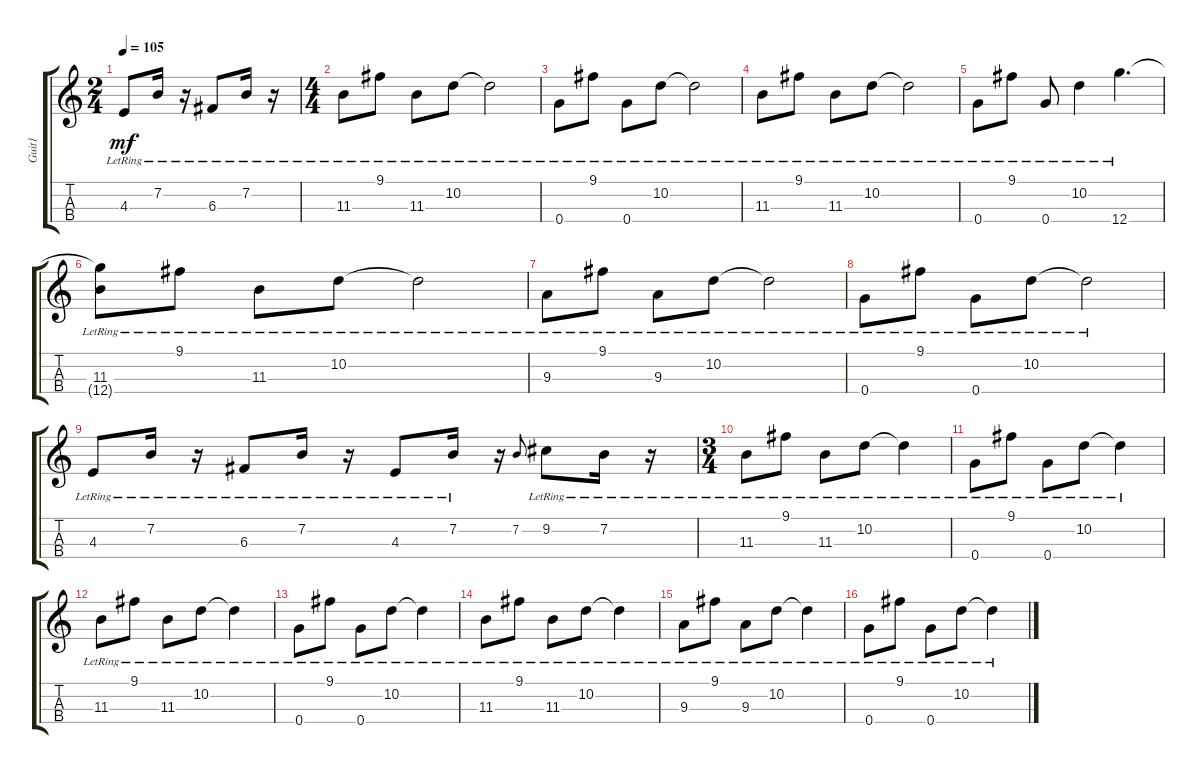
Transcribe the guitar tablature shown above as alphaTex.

\track ("Guit1" "Guit1") {instrument shamisen}
\staff {score tabs}
\tuning (A4 E4 C4 G4) {hide}
\ts (2 4)
\tempo 105
\clef g2
\ks c
4.3{lr}.8{dy mf} 7.2{lr}.16 r.16 6.3{lr}.8 7.2{lr}.16 r.16 |
\ts (4 4)
11.3{lr}.8 9.1{lr}.8 11.3{lr}.8 10.2{lr}.8 10.2{lr t}.2 |
0.4{lr}.8 9.1{lr}.8 0.4{lr}.8 10.2{lr}.8 10.2{lr t}.2 |
11.3{lr}.8 9.1{lr}.8 11.3{lr}.8 10.2{lr}.8 10.2{lr t}.2 |
0.4{lr}.8 9.1{lr}.8 0.4{lr}.8 10.2{lr}.4 12.4{lr}.4{d} |
(11.3{lr} 12.4{lr t}).8 9.1{lr}.8 11.3{lr}.8 10.2{lr}.8 10.2{lr t}.2 |
9.3{lr}.8 9.1{lr}.8 9.3{lr}.8 10.2{lr}.8 10.2{lr t}.2 |
0.4{lr}.8 9.1{lr}.8 0.4{lr}.8 10.2{lr}.8 10.2{lr t}.2 |
4.3{lr}.8 7.2{lr}.16 r.16 6.3{lr}.8 7.2{lr}.16 r.16 4.3{lr}.8 7.2{lr}.16 r.16 7.2.8{gr onbeat} 9.2{lr}.8 7.2{lr}.16 r.16 |
\ts (3 4)
11.3{lr}.8 9.1{lr}.8 11.3{lr}.8 10.2{lr}.8 10.2{lr t}.4 |
0.4{lr}.8 9.1{lr}.8 0.4{lr}.8 10.2{lr}.8 10.2{lr t}.4 |
11.3{lr}.8 9.1{lr}.8 11.3{lr}.8 10.2{lr}.8 10.2{lr t}.4 |
0.4{lr}.8 9.1{lr}.8 0.4{lr}.8 10.2{lr}.8 10.2{lr t}.4 |
11.3{lr}.8 9.1{lr}.8 11.3{lr}.8 10.2{lr}.8 10.2{lr t}.4 |
9.3{lr}.8 9.1{lr}.8 9.3{lr}.8 10.2{lr}.8 10.2{lr t}.4 |
0.4{lr}.8 9.1{lr}.8 0.4{lr}.8 10.2{lr}.8 10.2{lr t}.4
